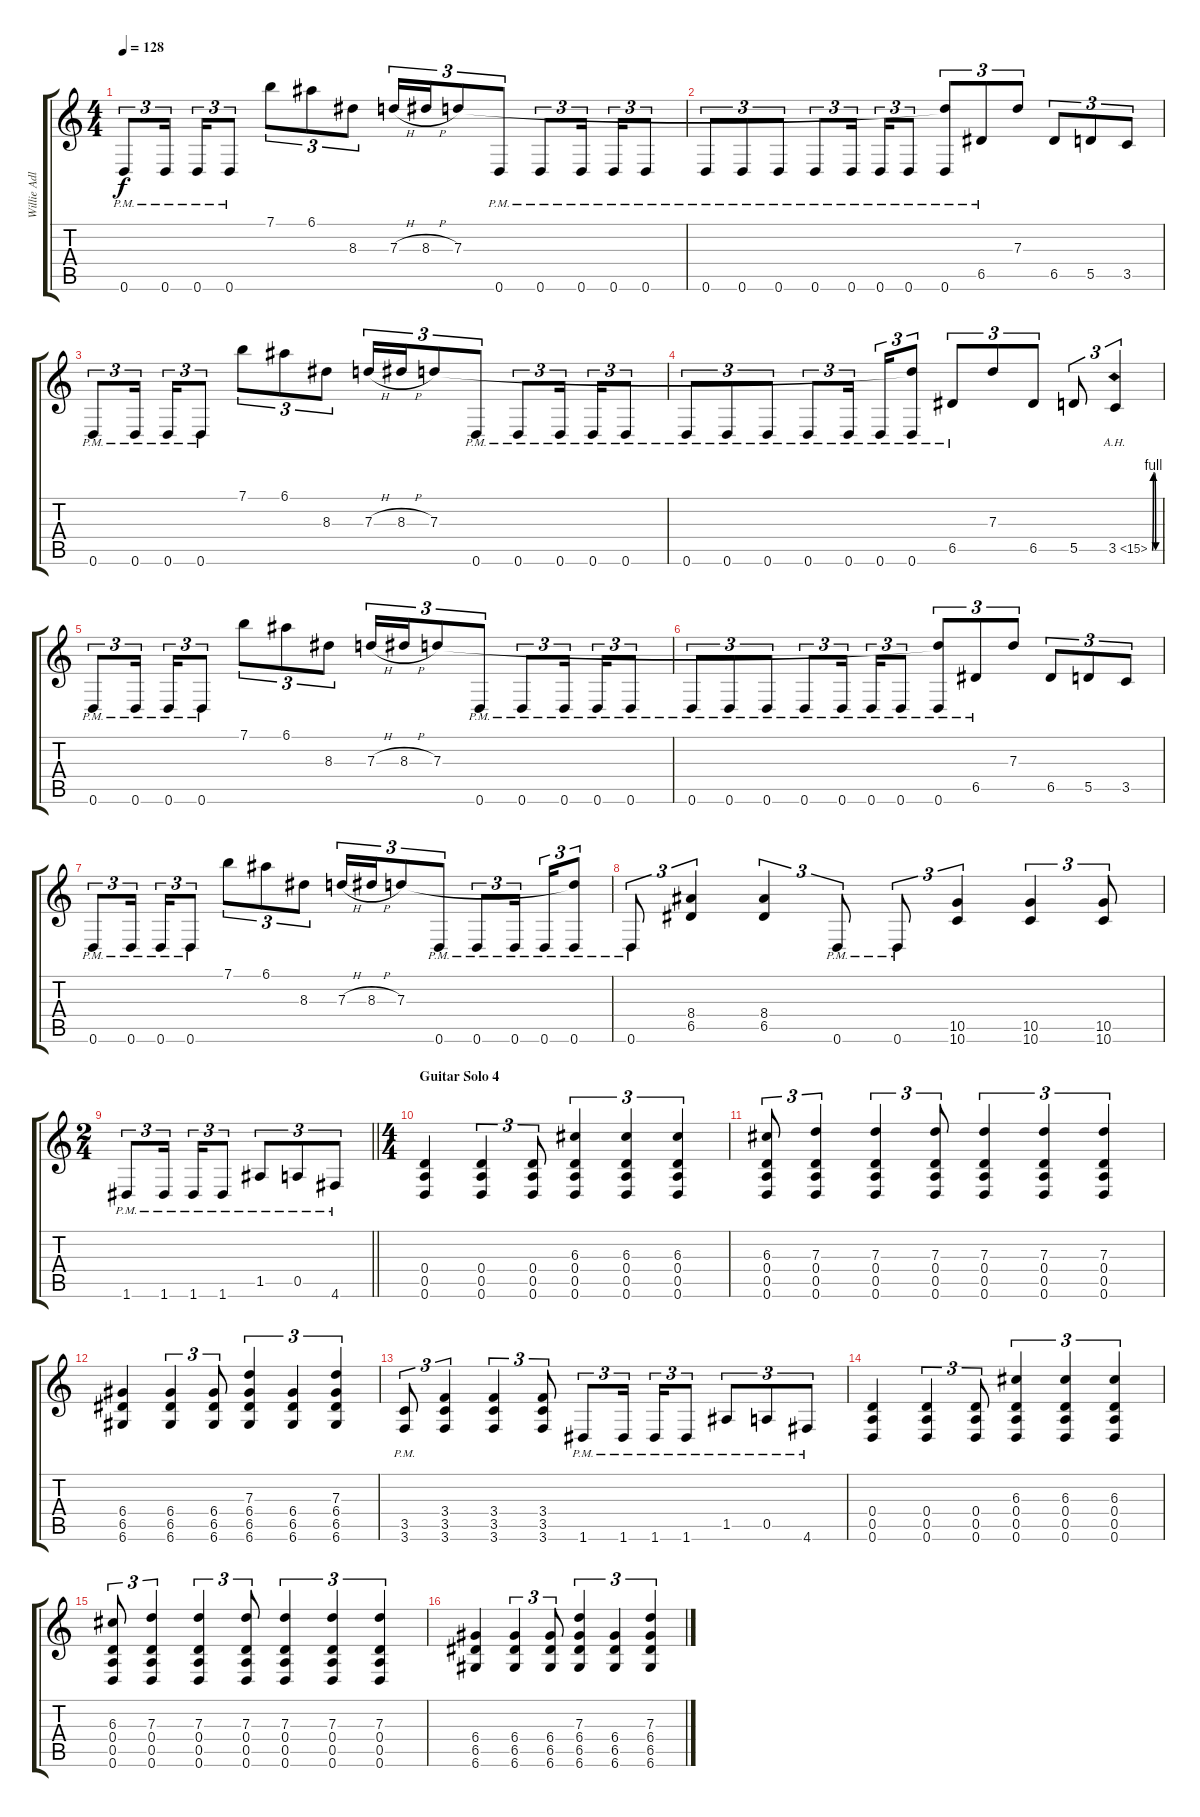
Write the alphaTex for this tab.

\track ("Willie Adler - Rhythm" "Willie Adl") {instrument distortionguitar}
\staff {score tabs}
\tuning (E4 B3 G3 D3 A2 D2) {hide}
\ts (4 4)
\tempo 128
\clef g2
\ks c
0.6{pm}.8{tu (3 2) dy f} 0.6{pm}.16{tu (3 2) beam splitsecondary} 0.6{pm}.16{tu (3 2)} 0.6{pm}.8{tu (3 2)} 7.1.8{tu (3 2)} 6.1.8{tu (3 2)} 8.3.8{tu (3 2)} 7.3{h}.16{tu (3 2)} 8.3{h}.16{tu (3 2)} 7.3.8{tu (3 2)} 0.6{pm}.8{tu (3 2)} 0.6{pm}.8{tu (3 2)} 0.6{pm}.16{tu (3 2) beam splitsecondary} 0.6{pm}.16{tu (3 2)} 0.6{pm}.8{tu (3 2)} |
0.6{pm}.8{tu (3 2)} 0.6{pm}.8{tu (3 2)} 0.6{pm}.8{tu (3 2)} 0.6{pm}.8{tu (3 2)} 0.6{pm}.16{tu (3 2) beam splitsecondary} 0.6{pm}.16{tu (3 2)} 0.6{pm}.8{tu (3 2)} (7.3{t} 0.6{pm}).8{tu (3 2)} 6.5{pm}.8{tu (3 2)} 7.3.8{tu (3 2)} 6.5.8{tu (3 2)} 5.5.8{tu (3 2)} 3.5.8{tu (3 2)} |
0.6{pm}.8{tu (3 2)} 0.6{pm}.16{tu (3 2) beam splitsecondary} 0.6{pm}.16{tu (3 2)} 0.6{pm}.8{tu (3 2)} 7.1.8{tu (3 2)} 6.1.8{tu (3 2)} 8.3.8{tu (3 2)} 7.3{h}.16{tu (3 2)} 8.3{h}.16{tu (3 2)} 7.3.8{tu (3 2)} 0.6{pm}.8{tu (3 2)} 0.6{pm}.8{tu (3 2)} 0.6{pm}.16{tu (3 2) beam splitsecondary} 0.6{pm}.16{tu (3 2)} 0.6{pm}.8{tu (3 2)} |
0.6{pm}.8{tu (3 2)} 0.6{pm}.8{tu (3 2)} 0.6{pm}.8{tu (3 2)} 0.6{pm}.8{tu (3 2)} 0.6{pm}.16{tu (3 2) beam splitsecondary} 0.6{pm}.16{tu (3 2)} (7.3{t} 0.6{pm}).8{tu (3 2)} 6.5{pm}.8{tu (3 2)} 7.3.8{tu (3 2)} 6.5.8{tu (3 2)} 5.5.8{tu (3 2)} 3.5{be (custom 0 0 10 4 20 4 30 0 60 0) ah 12}.4{tu (3 2)} |
0.6{pm}.8{tu (3 2)} 0.6{pm}.16{tu (3 2) beam splitsecondary} 0.6{pm}.16{tu (3 2)} 0.6{pm}.8{tu (3 2)} 7.1.8{tu (3 2)} 6.1.8{tu (3 2)} 8.3.8{tu (3 2)} 7.3{h}.16{tu (3 2)} 8.3{h}.16{tu (3 2)} 7.3.8{tu (3 2)} 0.6{pm}.8{tu (3 2)} 0.6{pm}.8{tu (3 2)} 0.6{pm}.16{tu (3 2) beam splitsecondary} 0.6{pm}.16{tu (3 2)} 0.6{pm}.8{tu (3 2)} |
0.6{pm}.8{tu (3 2)} 0.6{pm}.8{tu (3 2)} 0.6{pm}.8{tu (3 2)} 0.6{pm}.8{tu (3 2)} 0.6{pm}.16{tu (3 2) beam splitsecondary} 0.6{pm}.16{tu (3 2)} 0.6{pm}.8{tu (3 2)} (7.3{t} 0.6{pm}).8{tu (3 2)} 6.5{pm}.8{tu (3 2)} 7.3.8{tu (3 2)} 6.5.8{tu (3 2)} 5.5.8{tu (3 2)} 3.5.8{tu (3 2)} |
0.6{pm}.8{tu (3 2)} 0.6{pm}.16{tu (3 2) beam splitsecondary} 0.6{pm}.16{tu (3 2)} 0.6{pm}.8{tu (3 2)} 7.1.8{tu (3 2)} 6.1.8{tu (3 2)} 8.3.8{tu (3 2)} 7.3{h}.16{tu (3 2)} 8.3{h}.16{tu (3 2)} 7.3.8{tu (3 2)} 0.6{pm}.8{tu (3 2)} 0.6{pm}.8{tu (3 2)} 0.6{pm}.16{tu (3 2) beam splitsecondary} 0.6{pm}.16{tu (3 2)} (7.3{t} 0.6{pm}).8{tu (3 2)} |
0.6{pm}.8{tu (3 2)} (8.4 6.5).4{tu (3 2)} (8.4 6.5).4{tu (3 2)} 0.6{pm}.8{tu (3 2)} 0.6{pm}.8{tu (3 2)} (10.5 10.6).4{tu (3 2)} (10.5 10.6).4{tu (3 2)} (10.5 10.6).8{tu (3 2)} |
\ts (2 4)
\barLineRight lightlight
1.6{pm}.8{tu (3 2)} 1.6{pm}.16{tu (3 2) beam splitsecondary} 1.6{pm}.16{tu (3 2)} 1.6{pm}.8{tu (3 2)} 1.5{pm}.8{tu (3 2)} 0.5{pm}.8{tu (3 2)} 4.6{pm}.8{tu (3 2)} |
\ts (4 4)
\section ("" "Guitar Solo 4")
(0.4 0.5 0.6).4 (0.4 0.5 0.6).4{tu (3 2)} (0.4 0.5 0.6).8{tu (3 2)} (6.3 0.4 0.5 0.6).4{tu (3 2)} (6.3 0.4 0.5 0.6).4{tu (3 2)} (6.3 0.4 0.5 0.6).4{tu (3 2)} |
(6.3 0.4 0.5 0.6).8{tu (3 2)} (7.3 0.4 0.5 0.6).4{tu (3 2)} (7.3 0.4 0.5 0.6).4{tu (3 2)} (7.3 0.4 0.5 0.6).8{tu (3 2)} (7.3 0.4 0.5 0.6).4{tu (3 2)} (7.3 0.4 0.5 0.6).4{tu (3 2)} (7.3 0.4 0.5 0.6).4{tu (3 2)} |
(6.4 6.5 6.6).4 (6.4 6.5 6.6).4{tu (3 2)} (6.4 6.5 6.6).8{tu (3 2)} (7.3 6.4 6.5 6.6).4{tu (3 2)} (6.4 6.5 6.6).4{tu (3 2)} (7.3 6.4 6.5 6.6).4{tu (3 2)} |
(3.5{pm} 3.6{pm}).8{tu (3 2)} (3.4 3.5 3.6).4{tu (3 2)} (3.4 3.5 3.6).4{tu (3 2)} (3.4 3.5 3.6).8{tu (3 2)} 1.6{pm}.8{tu (3 2)} 1.6{pm}.16{tu (3 2) beam splitsecondary} 1.6{pm}.16{tu (3 2)} 1.6{pm}.8{tu (3 2)} 1.5{pm}.8{tu (3 2)} 0.5{pm}.8{tu (3 2)} 4.6{pm}.8{tu (3 2)} |
(0.4 0.5 0.6).4 (0.4 0.5 0.6).4{tu (3 2)} (0.4 0.5 0.6).8{tu (3 2)} (6.3 0.4 0.5 0.6).4{tu (3 2)} (6.3 0.4 0.5 0.6).4{tu (3 2)} (6.3 0.4 0.5 0.6).4{tu (3 2)} |
(6.3 0.4 0.5 0.6).8{tu (3 2)} (7.3 0.4 0.5 0.6).4{tu (3 2)} (7.3 0.4 0.5 0.6).4{tu (3 2)} (7.3 0.4 0.5 0.6).8{tu (3 2)} (7.3 0.4 0.5 0.6).4{tu (3 2)} (7.3 0.4 0.5 0.6).4{tu (3 2)} (7.3 0.4 0.5 0.6).4{tu (3 2)} |
(6.4 6.5 6.6).4 (6.4 6.5 6.6).4{tu (3 2)} (6.4 6.5 6.6).8{tu (3 2)} (7.3 6.4 6.5 6.6).4{tu (3 2)} (6.4 6.5 6.6).4{tu (3 2)} (7.3 6.4 6.5 6.6).4{tu (3 2)}
